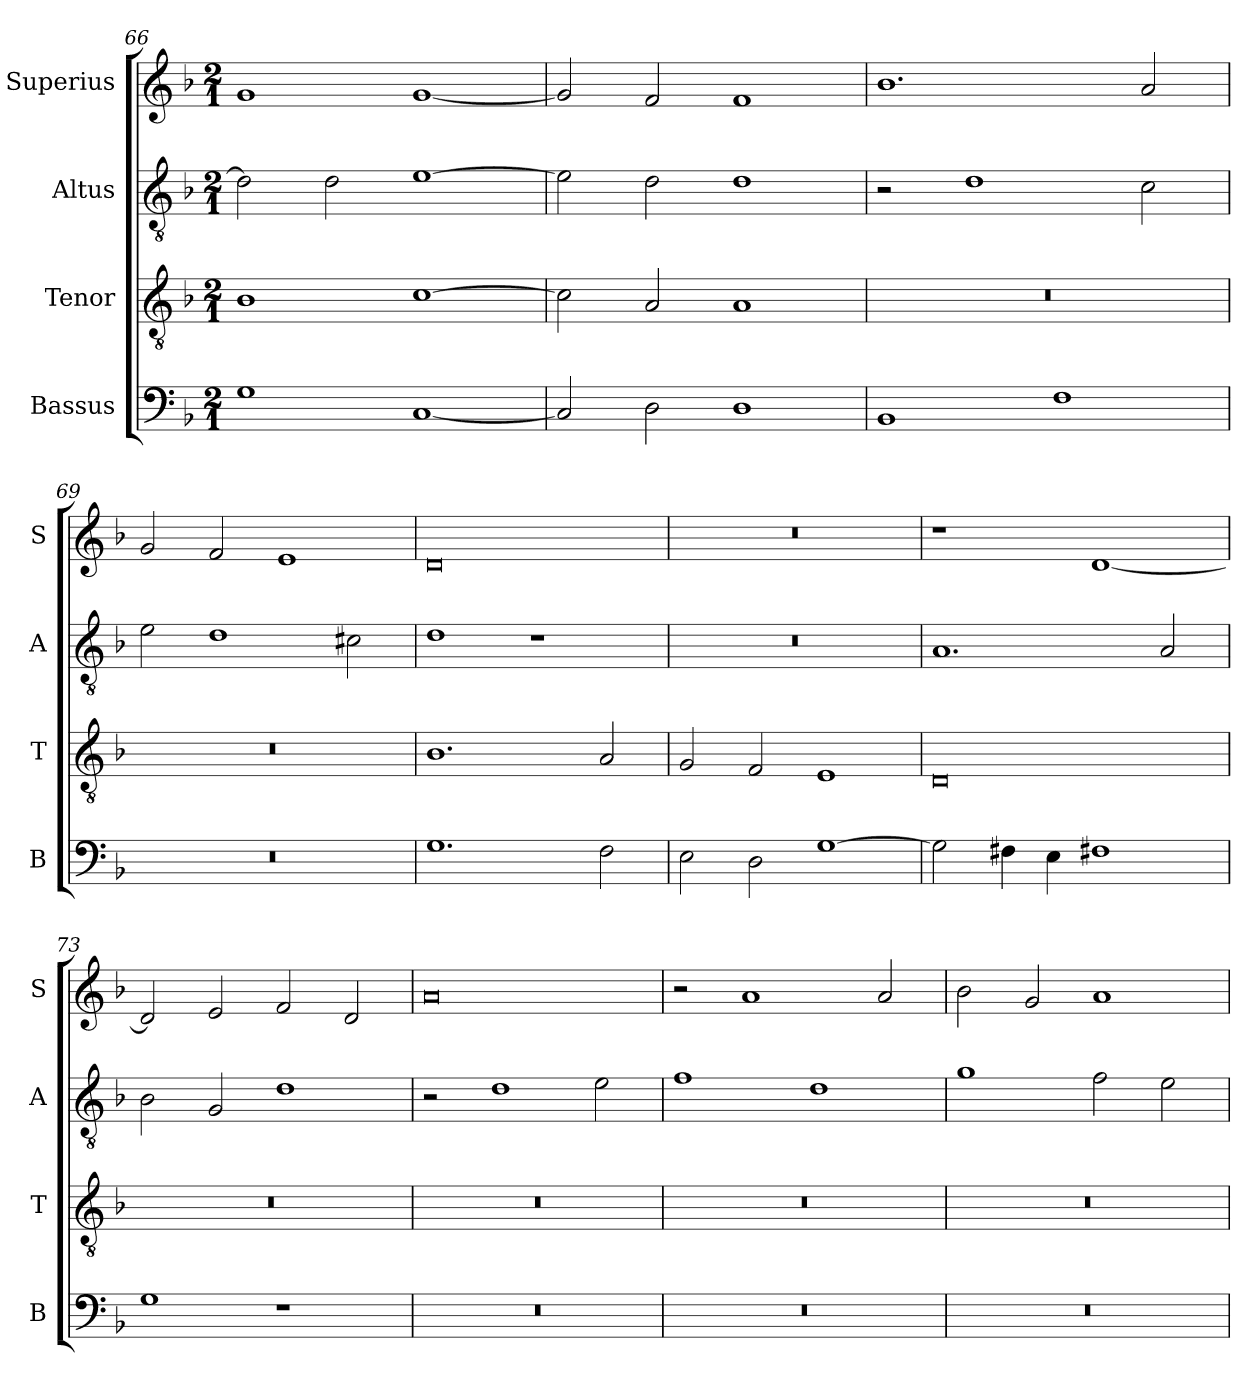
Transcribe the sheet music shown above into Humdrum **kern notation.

**kern	**kern	**kern	**kern
*part4	*part3	*part2	*part1
*staff4	*staff3	*staff2	*staff1
*I"Bassus	*I"Tenor	*I"Altus	*I"Superius
*I'B	*I'T	*I'A	*I'S
*clefF4	*clefGv2	*clefGv2	*clefG2
*k[b-]	*k[b-]	*k[b-]	*k[b-]
*F:	*F:	*F:	*F:
*M2/1	*M2/1	*M2/1	*M2/1
=66	=66	=66	=66
1G	1B-	2d]	1g
.	.	2d	.
[1C	[1c	[1e	[1g
=67	=67	=67	=67
2C]	2c]	2e]	2g]
2D	2A	2d	2f
1D	1A	1d	1f
=68	=68	=68	=68
1BB-	0r	2r	1.b-
.	.	1d	.
1F	.	.	.
.	.	2c	2a
=69	=69	=69	=69
0r	0r	2e	2g
.	.	1d	2f
.	.	.	1e
.	.	2c#X	.
=70	=70	=70	=70
1.G	1.B-	1d	0d
.	.	1r	.
2F	2A	.	.
=71	=71	=71	=71
2E	2G	0r	0r
2D	2F	.	.
[1G	1E	.	.
=72	=72	=72	=72
2G]	0D	1.A	1r
4F#X	.	.	.
4E	.	.	.
1F#X	.	.	[1d
.	.	2A	.
=73	=73	=73	=73
1G	0r	2B-	2d]
.	.	2G	2e
1r	.	1d	2f
.	.	.	2d
=74	=74	=74	=74
0r	0r	2r	0a
.	.	1d	.
.	.	2e	.
=75	=75	=75	=75
0r	0r	1f	2r
.	.	.	1a
.	.	1d	.
.	.	.	2a
=76	=76	=76	=76
0r	0r	1g	2b-
.	.	.	2g
.	.	2f	1a
.	.	2e	.
=	=	=	=
*-	*-	*-	*-
